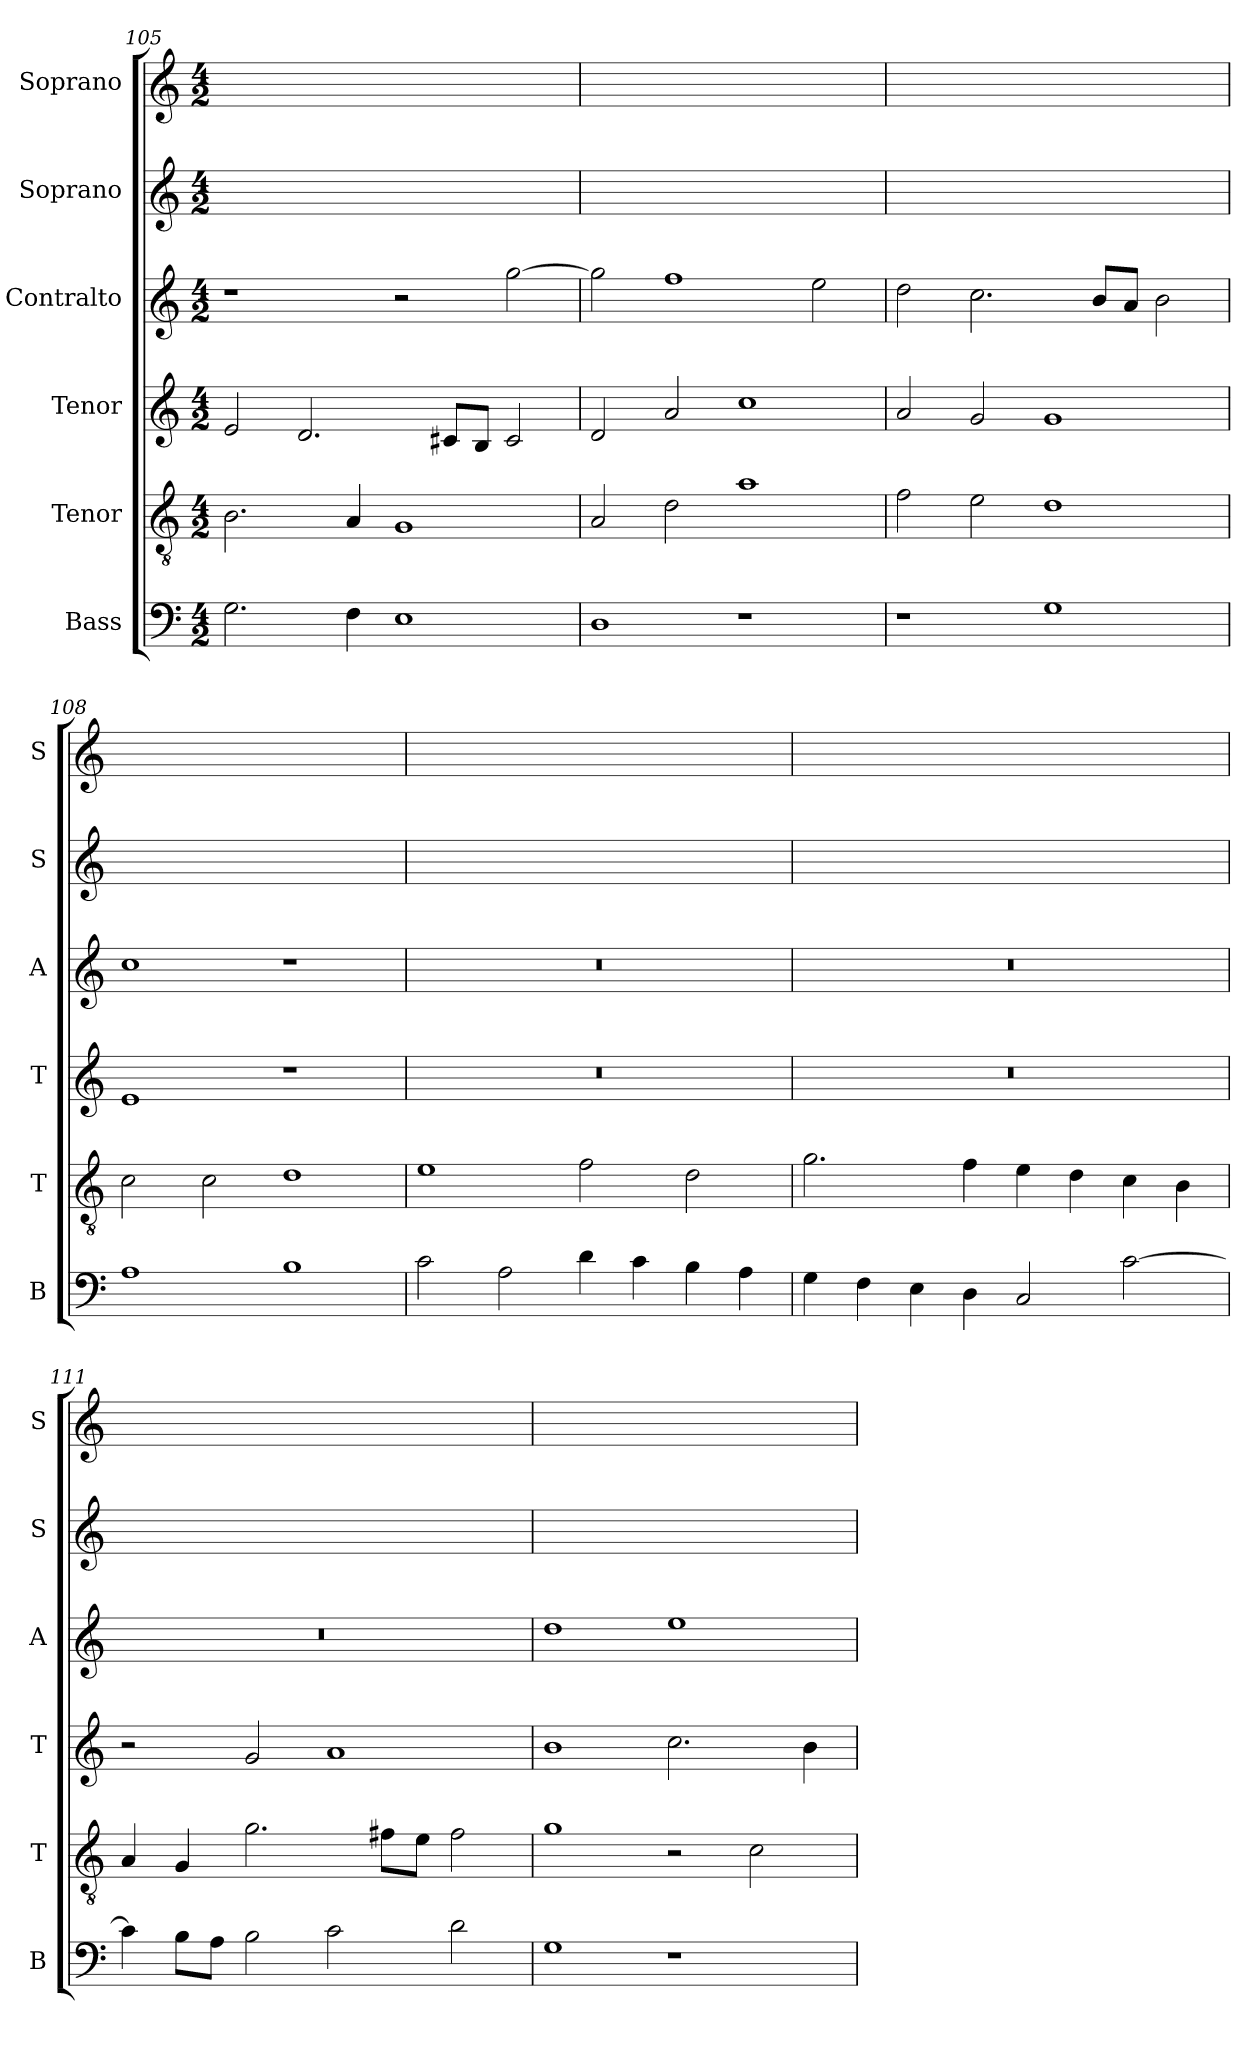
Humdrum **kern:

**kern	**kern	**kern	**kern	**kern	**kern
*part6	*part5	*part4	*part3	*part2	*part1
*staff6	*staff5	*staff4	*staff3	*staff2	*staff1
*I"Bass	*I"Tenor	*I"Tenor	*I"Contralto	*I"Soprano	*I"Soprano
*I'B	*I'T	*I'T	*I'A	*I'S	*I'S
*clefF4	*clefGv2	*clefG2	*clefG2	*clefG2	*clefG2
*k[]	*k[]	*k[]	*k[]	*k[]	*k[]
*G:mix	*G:mix	*G:mix	*G:mix	*G:mix	*G:mix
*M4/2	*M4/2	*M4/2	*M4/2	*M4/2	*M4/2
=105	=105	=105	=105	=105	=105
2.G	2.B	2e	1r	0ryy	0ryy
.	.	2.d	.	.	.
4F	4A	.	.	.	.
1E	1G	.	2r	.	.
.	.	8c#X/L	.	.	.
.	.	8B/J	.	.	.
.	.	2c#	[2gg	.	.
=106	=106	=106	=106	=106	=106
1D	2A	2d	2gg]	0ryy	0ryy
.	2d	2a	1ff	.	.
1r	1a	1cc	.	.	.
.	.	.	2ee	.	.
=107	=107	=107	=107	=107	=107
1r	2f	2a	2dd	0ryy	0ryy
.	2e	2g	2.cc	.	.
1G	1d	1g	.	.	.
.	.	.	8b/L	.	.
.	.	.	8a/J	.	.
.	.	.	2b	.	.
=108	=108	=108	=108	=108	=108
1A	2c	1e	1cc	0ryy	0ryy
.	2c	.	.	.	.
1B	1d	1r	1r	.	.
=109	=109	=109	=109	=109	=109
2c	1e	0r	0r	0ryy	0ryy
2A	.	.	.	.	.
4d	2f	.	.	.	.
4c	.	.	.	.	.
4B	2d	.	.	.	.
4A	.	.	.	.	.
=110	=110	=110	=110	=110	=110
4G	2.g	0r	0r	0ryy	0ryy
4F	.	.	.	.	.
4E	.	.	.	.	.
4D	4f	.	.	.	.
2C	4e	.	.	.	.
.	4d	.	.	.	.
[2c	4c	.	.	.	.
.	4B	.	.	.	.
=111	=111	=111	=111	=111	=111
4c]	4A	2r	0r	0ryy	0ryy
8B\L	4G	.	.	.	.
8A\J	.	.	.	.	.
2B	2.g	2g	.	.	.
2c	.	1a	.	.	.
.	8f#X\L	.	.	.	.
.	8e\J	.	.	.	.
2d	2f#	.	.	.	.
=112	=112	=112	=112	=112	=112
1G	1g	1b	1dd	0ryy	0ryy
1r	2r	2.cc	1ee	.	.
.	2c	.	.	.	.
.	.	4b	.	.	.
=	=	=	=	=	=
*-	*-	*-	*-	*-	*-
